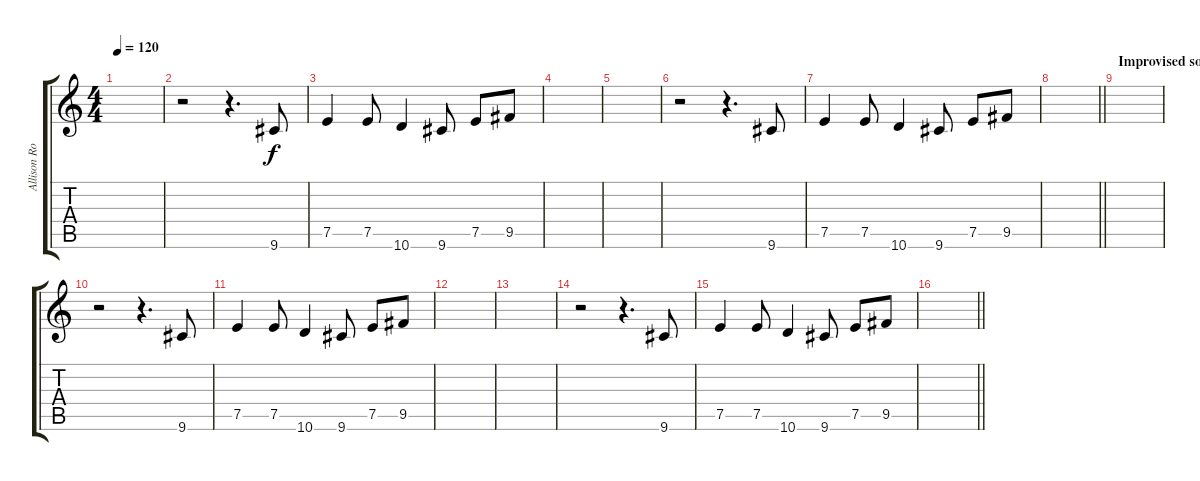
\track ("Allison Robertson (Lead)" "Allison Ro") {instrument distortionguitar}
\staff {score tabs}
\tuning (E4 B3 G3 D3 A2 E2) {hide}
\ts (4 4)
\tempo 120
\clef g2
\ks c
|
r.2 r.4{d} 9.6.8 |
7.5.4 7.5.8 10.6.4 9.6.8 7.5.8 9.5.8 |
|
|
r.2 r.4{d} 9.6.8 |
7.5.4 7.5.8 10.6.4 9.6.8 7.5.8 9.5.8 |
\barLineRight lightlight
|
\section ("" "Improvised solo")
|
r.2 r.4{d} 9.6.8 |
7.5.4 7.5.8 10.6.4 9.6.8 7.5.8 9.5.8 |
|
|
r.2 r.4{d} 9.6.8 |
7.5.4 7.5.8 10.6.4 9.6.8 7.5.8 9.5.8 |
\barLineRight lightlight
